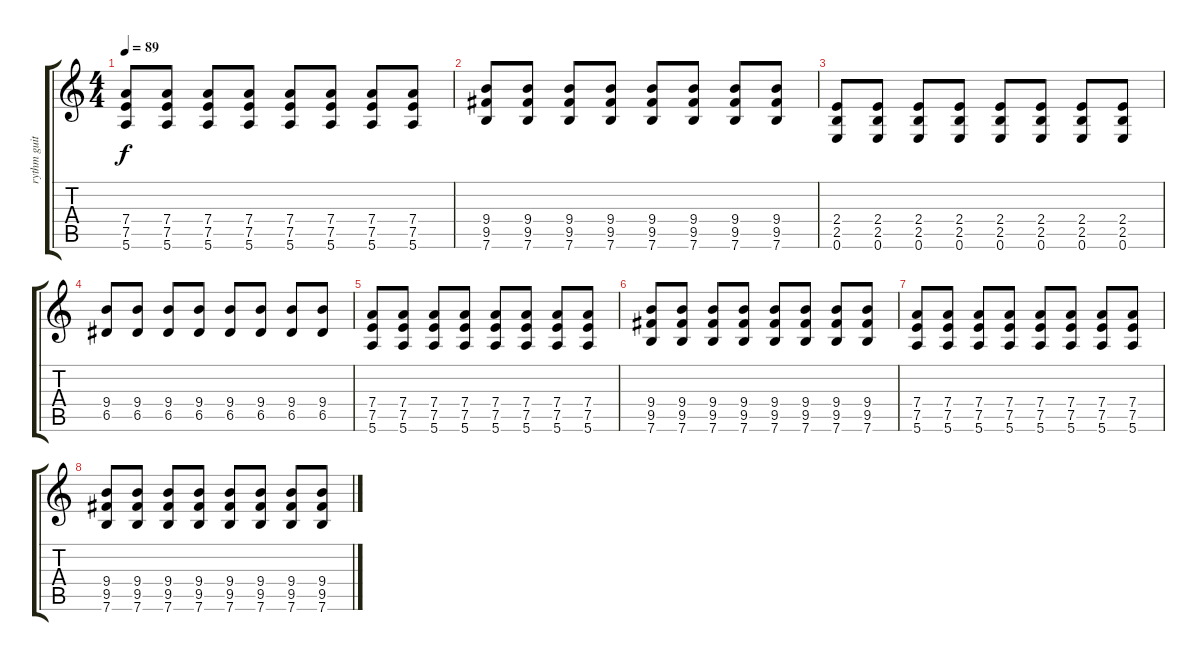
\track ("rythm guitar" "rythm guit") {instrument acousticguitarsteel}
\staff {score tabs}
\tuning (E4 B3 G3 D3 A2 E2) {hide}
\ts (4 4)
\tempo 89
\clef g2
\ks c
(7.4 7.5 5.6).8{dy f} (7.4 7.5 5.6).8 (7.4 7.5 5.6).8 (7.4 7.5 5.6).8 (7.4 7.5 5.6).8 (7.4 7.5 5.6).8 (7.4 7.5 5.6).8 (7.4 7.5 5.6).8 |
(9.4 9.5 7.6).8 (9.4 9.5 7.6).8 (9.4 9.5 7.6).8 (9.4 9.5 7.6).8 (9.4 9.5 7.6).8 (9.4 9.5 7.6).8 (9.4 9.5 7.6).8 (9.4 9.5 7.6).8 |
(2.4 2.5 0.6).8 (2.4 2.5 0.6).8 (2.4 2.5 0.6).8 (2.4 2.5 0.6).8 (2.4 2.5 0.6).8 (2.4 2.5 0.6).8 (2.4 2.5 0.6).8 (2.4 2.5 0.6).8 |
(9.4 6.5).8 (9.4 6.5).8 (9.4 6.5).8 (9.4 6.5).8 (9.4 6.5).8 (9.4 6.5).8 (9.4 6.5).8 (9.4 6.5).8 |
(7.4 7.5 5.6).8 (7.4 7.5 5.6).8 (7.4 7.5 5.6).8 (7.4 7.5 5.6).8 (7.4 7.5 5.6).8 (7.4 7.5 5.6).8 (7.4 7.5 5.6).8 (7.4 7.5 5.6).8 |
(9.4 9.5 7.6).8 (9.4 9.5 7.6).8 (9.4 9.5 7.6).8 (9.4 9.5 7.6).8 (9.4 9.5 7.6).8 (9.4 9.5 7.6).8 (9.4 9.5 7.6).8 (9.4 9.5 7.6).8 |
(7.4 7.5 5.6).8 (7.4 7.5 5.6).8 (7.4 7.5 5.6).8 (7.4 7.5 5.6).8 (7.4 7.5 5.6).8 (7.4 7.5 5.6).8 (7.4 7.5 5.6).8 (7.4 7.5 5.6).8 |
(9.4 9.5 7.6).8 (9.4 9.5 7.6).8 (9.4 9.5 7.6).8 (9.4 9.5 7.6).8 (9.4 9.5 7.6).8 (9.4 9.5 7.6).8 (9.4 9.5 7.6).8 (9.4 9.5 7.6).8
